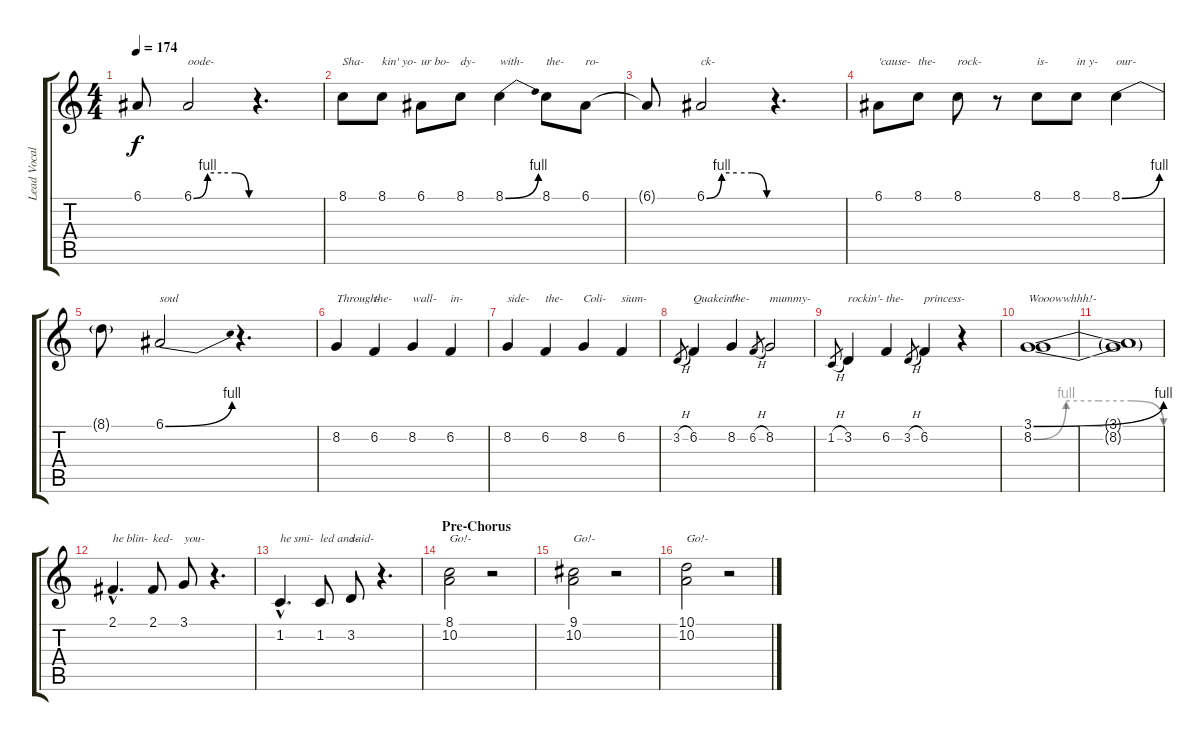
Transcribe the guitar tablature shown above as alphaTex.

\track ("Lead Vocals" "Lead Vocal") {instrument lead5charang}
\staff {score tabs}
\tuning (E4 B3 G3 D3 A2 E2) {hide}
\ts (4 4)
\tempo 174
\clef g2
\ks c
6.1{t}.8{dy f} 6.1{be (custom 0 0 15 4 30 4 45 4 60 0)}.2{txt "oode-"} r.4{d} |
8.1.8{txt "Sha-"} 8.1.8{txt "kin' yo-"} 6.1.8{txt "ur bo-"} 8.1.8{txt "dy-"} 8.1{be (bend 0 0 60 4)}.4{txt "with-"} 8.1.8{txt "the-"} 6.1.8{txt "ro-"} |
6.1{t}.8 6.1{be (custom 0 0 15 4 30 4 45 4 60 0)}.2{txt "ck-"} r.4{d} |
6.1.8{txt "'cause-"} 8.1.8{txt "the-"} 8.1.8{txt "rock-"} r.8 8.1.8{txt "is-"} 8.1.8{txt "in y-"} 8.1{be (bend 0 0 60 4)}.4{txt "our-"} |
8.1{t}.8 6.1{be (bend 0 0 60 4)}.2{txt "soul"} r.4{d} |
8.2.4{txt "Through-"} 6.2.4{txt "the-"} 8.2.4{txt "wall-"} 6.2.4{txt "in-"} |
8.2.4{txt "side-"} 6.2.4{txt "the-"} 8.2.4{txt "Coli-"} 6.2.4{txt "sium-"} |
3.2{h}.8{gr} 6.2.4{txt "Quakein'-"} 8.2.4{txt "the-"} 6.2{h}.8{gr} 8.2.2{txt "mummy-"} |
1.2{h}.8{gr} 3.2.4{txt "rockin'-"} 6.2.4{txt "the-"} 3.2{h}.8{gr} 6.2.4{txt "princess-"} r.4 |
(3.1{be (bend 0 0 60 4)} 8.2{be (custom 0 0 15 4 30 4 45 4 60 0)}).1{txt "Wooowwhhh!-"} |
(3.1{t} 8.2{t}).1 |
2.1{hac}.4{d txt "he blin-"} 2.1.8{txt "ked-"} 3.1.8{txt "you-"} r.4{d} |
1.2{hac}.4{d txt "he smi-"} 1.2.8{txt "led and-"} 3.2.8{txt "said-"} r.4{d} |
\section ("" "Pre-Chorus")
(8.1 10.2).2{txt "Go!-"} r.2 |
(9.1 10.2).2{txt "Go!-"} r.2 |
(10.1 10.2).2{txt "Go!-"} r.2
